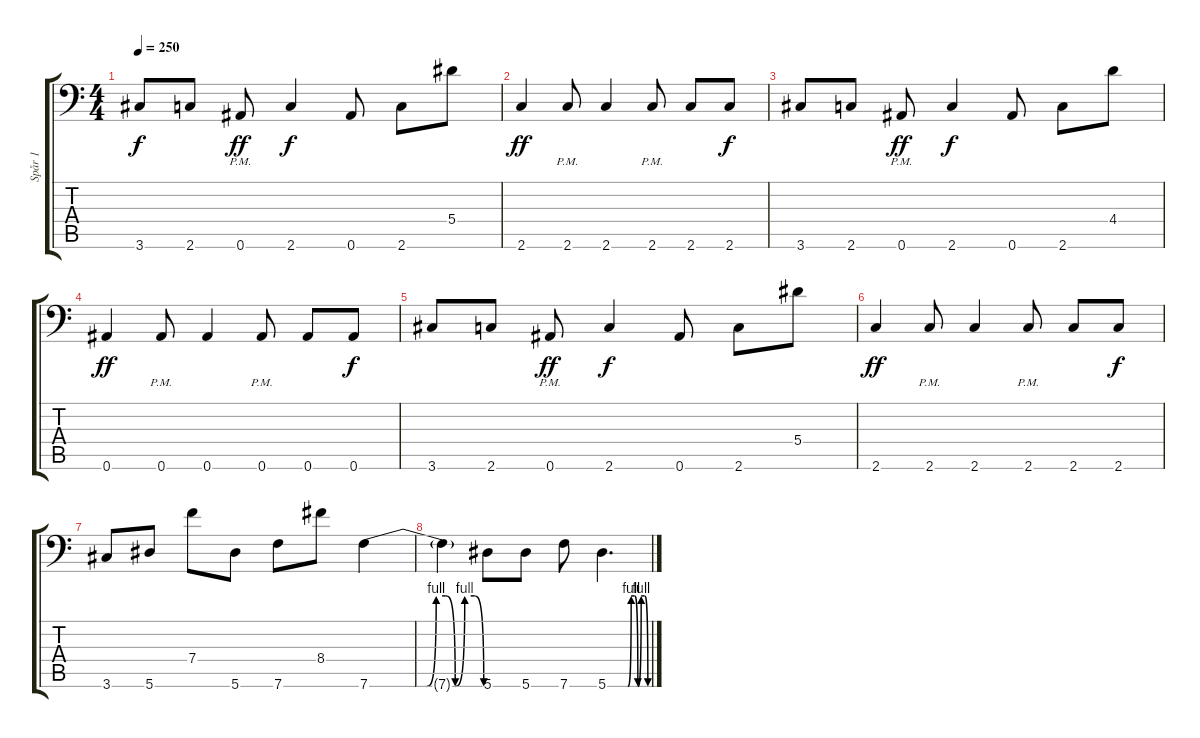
\track ("Spår 1" "Spår 1") {instrument distortionguitar}
\staff {score tabs}
\tuning (C4 G3 Eb3 Bb2 F2 Bb1) {hide}
\ts (4 4)
\tempo 250
\clef f4
\ks c
3.6.8{dy f} 2.6.8 0.6{pm}.8{dy ff} 2.6.4{dy f} 0.6.8 2.6.8 5.4.8 |
2.6.4{dy ff} 2.6{pm}.8 2.6.4 2.6{pm}.8 2.6.8 2.6.8{dy f} |
3.6.8 2.6.8 0.6{pm}.8{dy ff} 2.6.4{dy f} 0.6.8 2.6.8 4.4.8 |
0.6.4{dy ff} 0.6{pm}.8 0.6.4 0.6{pm}.8 0.6.8 0.6.8{dy f} |
3.6.8 2.6.8 0.6{pm}.8{dy ff} 2.6.4{dy f} 0.6.8 2.6.8 5.4.8 |
2.6.4{dy ff} 2.6{pm}.8 2.6.4 2.6{pm}.8 2.6.8 2.6.8{dy f} |
3.6.8 5.6.8 7.4.8 5.6.8 7.6.8 8.4.8 7.6{be (custom 0 0 30 0 35 4 40 4 45 0 50 4 55 4 60 0)}.4 |
7.6{t}.4 5.6.8 5.6.8 7.6.8 5.6{be (custom 0 0 30 0 35 4 40 4 45 0 50 4 55 4 60 0)}.4{d}
